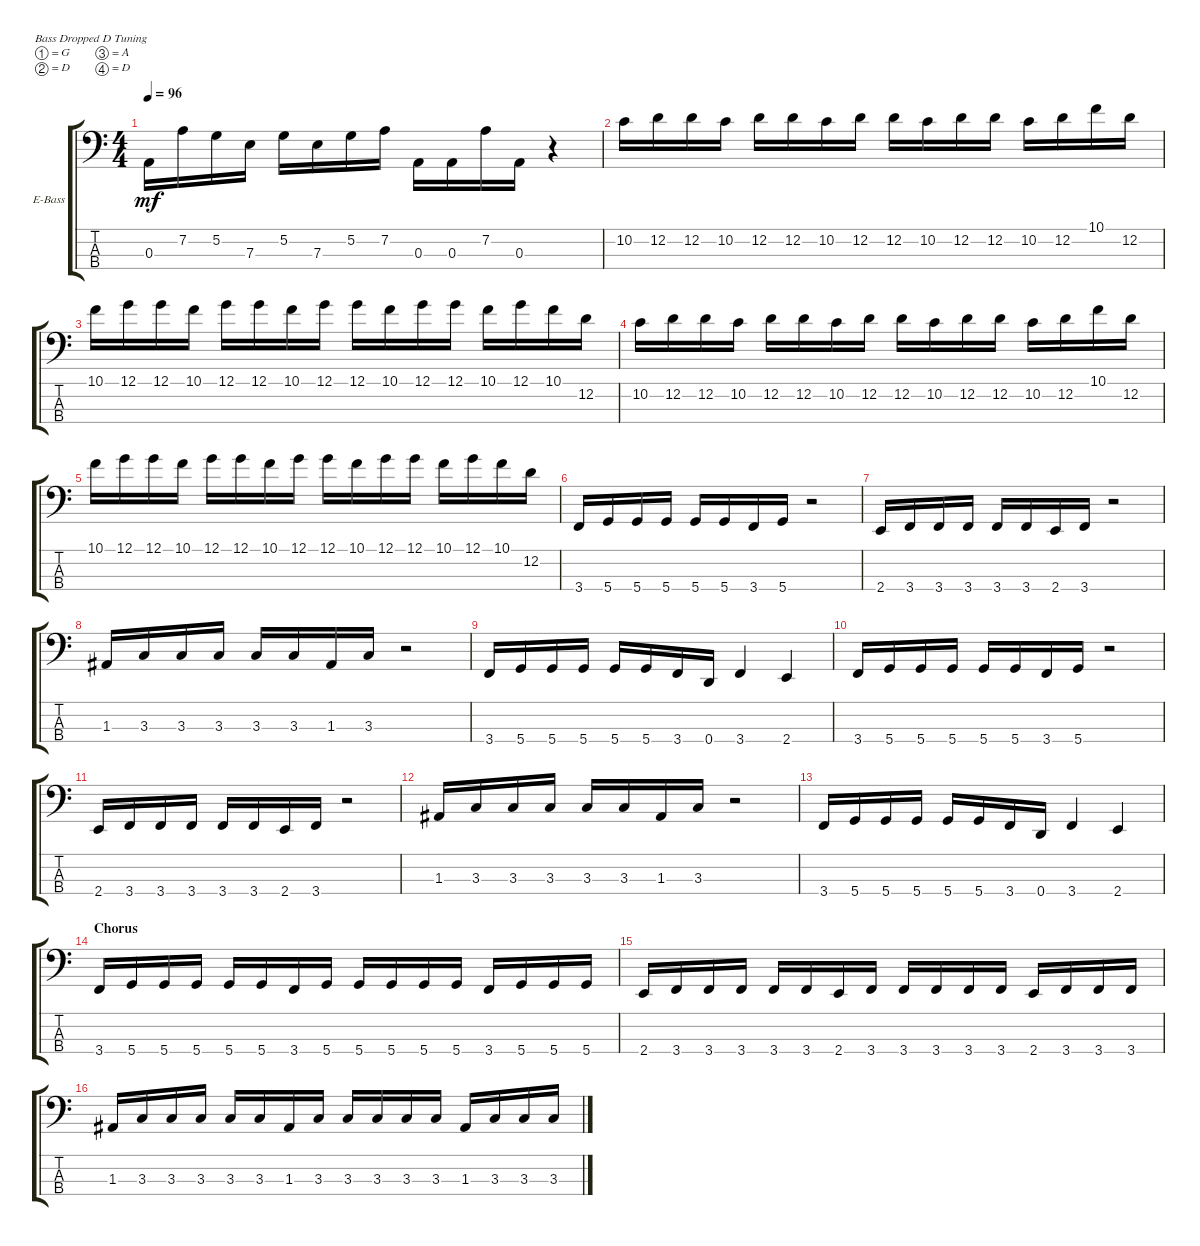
\defaultSystemsLayout 4
\bracketExtendMode groupsimilarinstruments
\firstSystemTrackNameOrientation horizontal
\otherSystemsTrackNameOrientation horizontal
\track ("Wolstenholme Bass" "E-Bass") {instrument electricbassfinger}
\staff {score tabs}
\tuning (G2 D2 A1 D1)
\ts (4 4)
\tempo 96
\clef f4
\ks c
0.3.16{dy mf} 7.2.16 5.2.16 7.3.16 5.2.16 7.3.16 5.2.16 7.2.16 0.3.16 0.3.16 7.2.16 0.3.16 r.4 |
10.2.16 12.2.16 12.2.16 10.2.16 12.2.16 12.2.16 10.2.16 12.2.16 12.2.16 10.2.16 12.2.16 12.2.16 10.2.16 12.2.16 10.1.16 12.2.16 |
10.1.16 12.1.16 12.1.16 10.1.16 12.1.16 12.1.16 10.1.16 12.1.16 12.1.16 10.1.16 12.1.16 12.1.16 10.1.16 12.1.16 10.1.16 12.2.16 |
10.2.16 12.2.16 12.2.16 10.2.16 12.2.16 12.2.16 10.2.16 12.2.16 12.2.16 10.2.16 12.2.16 12.2.16 10.2.16 12.2.16 10.1.16 12.2.16 |
10.1.16 12.1.16 12.1.16 10.1.16 12.1.16 12.1.16 10.1.16 12.1.16 12.1.16 10.1.16 12.1.16 12.1.16 10.1.16 12.1.16 10.1.16 12.2.16 |
3.4.16 5.4.16 5.4.16 5.4.16 5.4.16 5.4.16 3.4.16 5.4.16 r.2 |
2.4.16 3.4.16 3.4.16 3.4.16 3.4.16 3.4.16 2.4.16 3.4.16 r.2 |
1.3.16 3.3.16 3.3.16 3.3.16 3.3.16 3.3.16 1.3.16 3.3.16 r.2 |
3.4.16 5.4.16 5.4.16 5.4.16 5.4.16 5.4.16 3.4.16 0.4.16 3.4.4 2.4.4 |
3.4.16 5.4.16 5.4.16 5.4.16 5.4.16 5.4.16 3.4.16 5.4.16 r.2 |
2.4.16 3.4.16 3.4.16 3.4.16 3.4.16 3.4.16 2.4.16 3.4.16 r.2 |
1.3.16 3.3.16 3.3.16 3.3.16 3.3.16 3.3.16 1.3.16 3.3.16 r.2 |
3.4.16 5.4.16 5.4.16 5.4.16 5.4.16 5.4.16 3.4.16 0.4.16 3.4.4 2.4.4 |
\section ("" "Chorus")
3.4.16 5.4.16 5.4.16 5.4.16 5.4.16 5.4.16 3.4.16 5.4.16 5.4.16 5.4.16 5.4.16 5.4.16 3.4.16 5.4.16 5.4.16 5.4.16 |
2.4.16 3.4.16 3.4.16 3.4.16 3.4.16 3.4.16 2.4.16 3.4.16 3.4.16 3.4.16 3.4.16 3.4.16 2.4.16 3.4.16 3.4.16 3.4.16 |
1.3.16 3.3.16 3.3.16 3.3.16 3.3.16 3.3.16 1.3.16 3.3.16 3.3.16 3.3.16 3.3.16 3.3.16 1.3.16 3.3.16 3.3.16 3.3.16
